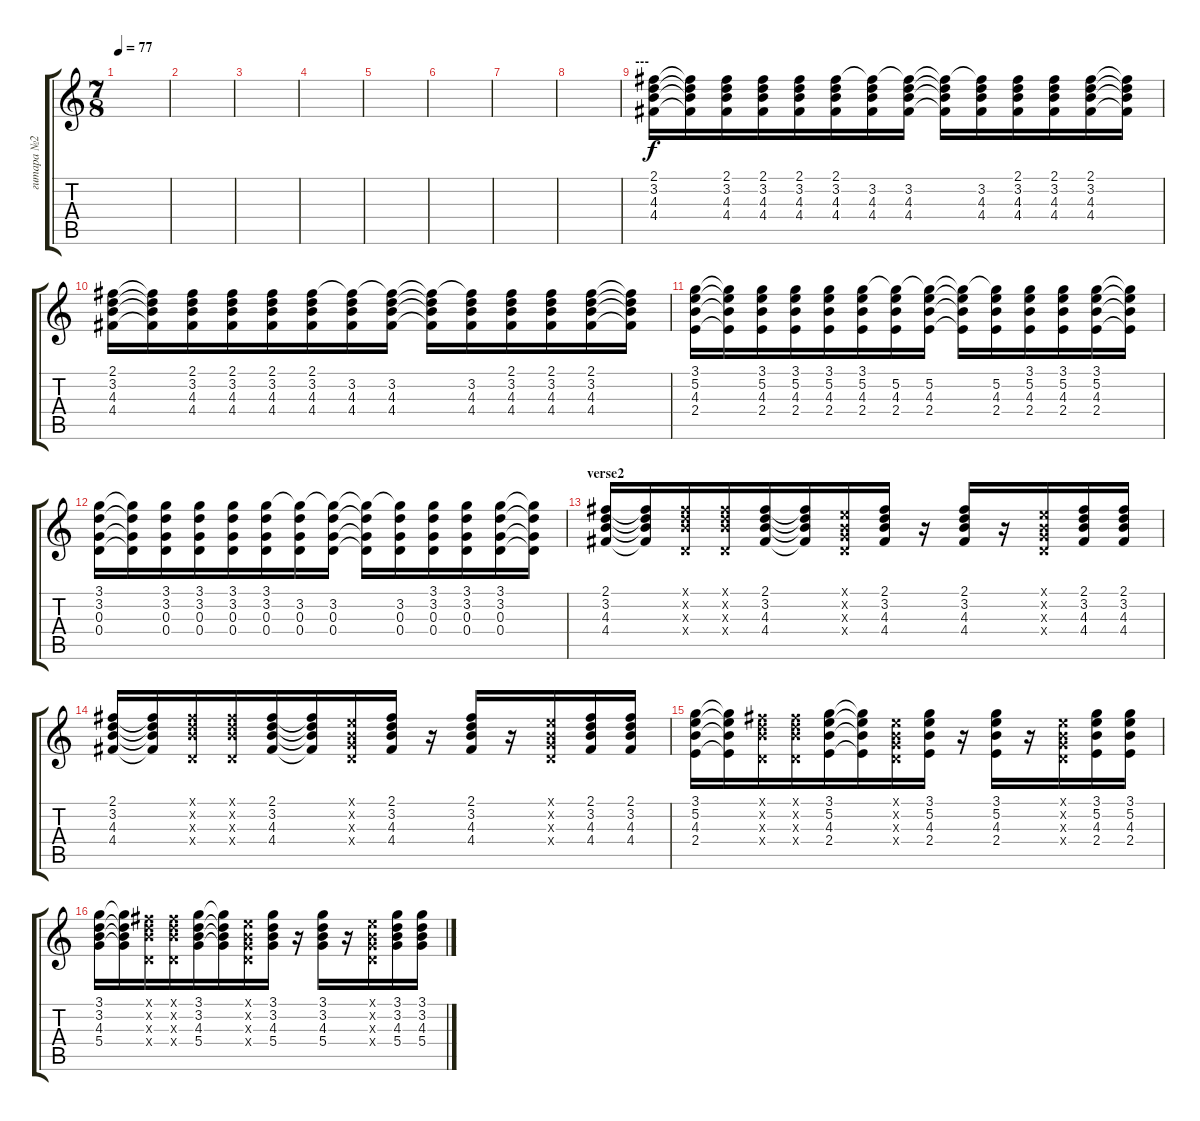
\track ("гитара №2" "гитара №2") {instrument distortionguitar}
\staff {score tabs}
\tuning (E4 B3 G3 D3 A2 E2) {hide}
\ts (7 8)
\tempo 77
\clef g2
\ks c
|
|
|
|
|
|
|
|
\section ("" "---")
(2.1 3.2 4.3 4.4).16 (2.1{t} 3.2{t} 4.3{t} 4.4{t}).16 (2.1 3.2 4.3 4.4).16 (2.1 3.2 4.3 4.4).16 (2.1 3.2 4.3 4.4).16 (2.1 3.2 4.3 4.4).16 (2.1{t} 3.2 4.3 4.4).16 (2.1{t} 3.2 4.3 4.4).16 (2.1{t} 3.2{t} 4.3{t} 4.4{t}).16 (2.1{t} 3.2 4.3 4.4).16 (2.1 3.2 4.3 4.4).16 (2.1 3.2 4.3 4.4).16 (2.1 3.2 4.3 4.4).16 (2.1{t} 3.2{t} 4.3{t} 4.4{t}).16 |
(2.1 3.2 4.3 4.4).16 (2.1{t} 3.2{t} 4.3{t} 4.4{t}).16 (2.1 3.2 4.3 4.4).16 (2.1 3.2 4.3 4.4).16 (2.1 3.2 4.3 4.4).16 (2.1 3.2 4.3 4.4).16 (2.1{t} 3.2 4.3 4.4).16 (2.1{t} 3.2 4.3 4.4).16 (2.1{t} 3.2{t} 4.3{t} 4.4{t}).16 (2.1{t} 3.2 4.3 4.4).16 (2.1 3.2 4.3 4.4).16 (2.1 3.2 4.3 4.4).16 (2.1 3.2 4.3 4.4).16 (2.1{t} 3.2{t} 4.3{t} 4.4{t}).16 |
(3.1 5.2 4.3 2.4).16 (3.1{t} 5.2{t} 4.3{t} 2.4{t}).16 (3.1 5.2 4.3 2.4).16 (3.1 5.2 4.3 2.4).16 (3.1 5.2 4.3 2.4).16 (3.1 5.2 4.3 2.4).16 (3.1{t} 5.2 4.3 2.4).16 (3.1{t} 5.2 4.3 2.4).16 (3.1{t} 5.2{t} 4.3{t} 2.4{t}).16 (3.1{t} 5.2 4.3 2.4).16 (3.1 5.2 4.3 2.4).16 (3.1 5.2 4.3 2.4).16 (3.1 5.2 4.3 2.4).16 (3.1{t} 5.2{t} 4.3{t} 2.4{t}).16 |
(3.1 3.2 0.3 0.4).16 (3.1{t} 3.2{t} 0.3{t} 0.4{t}).16 (3.1 3.2 0.3 0.4).16 (3.1 3.2 0.3 0.4).16 (3.1 3.2 0.3 0.4).16 (3.1 3.2 0.3 0.4).16 (3.1{t} 3.2 0.3 0.4).16 (3.1{t} 3.2 0.3 0.4).16 (3.1{t} 3.2{t} 0.3{t} 0.4{t}).16 (3.1{t} 3.2 0.3 0.4).16 (3.1 3.2 0.3 0.4).16 (3.1 3.2 0.3 0.4).16 (3.1 3.2 0.3 0.4).16 (3.1{t} 3.2{t} 0.3{t} 0.4{t}).16 |
\section ("" "verse2")
(2.1 3.2 4.3 4.4).16 (2.1{t} 3.2{t} 4.3{t} 4.4{t}).16 (2.1{x} 3.2{x} 4.3{x} 0.4{x}).16 (2.1{x} 3.2{x} 4.3{x} 0.4{x}).16 (2.1 3.2 4.3 4.4).16 (2.1{t} 3.2{t} 4.3{t} 4.4{t}).16 (0.1{x} 0.2{x} 0.3{x} 0.4{x}).16 (2.1 3.2 4.3 4.4).16 r.16 (2.1 3.2 4.3 4.4).16 r.16 (0.1{x} 0.2{x} 0.3{x} 0.4{x}).16 (2.1 3.2 4.3 4.4).16 (2.1 3.2 4.3 4.4).16 |
(2.1 3.2 4.3 4.4).16 (2.1{t} 3.2{t} 4.3{t} 4.4{t}).16 (2.1{x} 3.2{x} 4.3{x} 0.4{x}).16 (2.1{x} 3.2{x} 4.3{x} 0.4{x}).16 (2.1 3.2 4.3 4.4).16 (2.1{t} 3.2{t} 4.3{t} 4.4{t}).16 (0.1{x} 0.2{x} 0.3{x} 0.4{x}).16 (2.1 3.2 4.3 4.4).16 r.16 (2.1 3.2 4.3 4.4).16 r.16 (0.1{x} 0.2{x} 0.3{x} 0.4{x}).16 (2.1 3.2 4.3 4.4).16 (2.1 3.2 4.3 4.4).16 |
(3.1 5.2 4.3 2.4).16 (3.1{t} 5.2{t} 4.3{t} 2.4{t}).16 (2.1{x} 3.2{x} 4.3{x} 0.4{x}).16 (2.1{x} 3.2{x} 4.3{x} 0.4{x}).16 (3.1 5.2 4.3 2.4).16 (3.1{t} 5.2{t} 4.3{t} 2.4{t}).16 (0.1{x} 0.2{x} 0.3{x} 0.4{x}).16 (3.1 5.2 4.3 2.4).16 r.16 (3.1 5.2 4.3 2.4).16 r.16 (0.1{x} 0.2{x} 0.3{x} 0.4{x}).16 (3.1 5.2 4.3 2.4).16 (3.1 5.2 4.3 2.4).16 |
(3.1 3.2 4.3 5.4).16 (3.1{t} 3.2{t} 4.3{t} 5.4{t}).16 (2.1{x} 3.2{x} 4.3{x} 0.4{x}).16 (2.1{x} 3.2{x} 4.3{x} 0.4{x}).16 (3.1 3.2 4.3 5.4).16 (3.1{t} 3.2{t} 4.3{t} 5.4{t}).16 (0.1{x} 0.2{x} 0.3{x} 0.4{x}).16 (3.1 3.2 4.3 5.4).16 r.16 (3.1 3.2 4.3 5.4).16 r.16 (0.1{x} 0.2{x} 0.3{x} 0.4{x}).16 (3.1 3.2 4.3 5.4).16 (3.1 3.2 4.3 5.4).16
